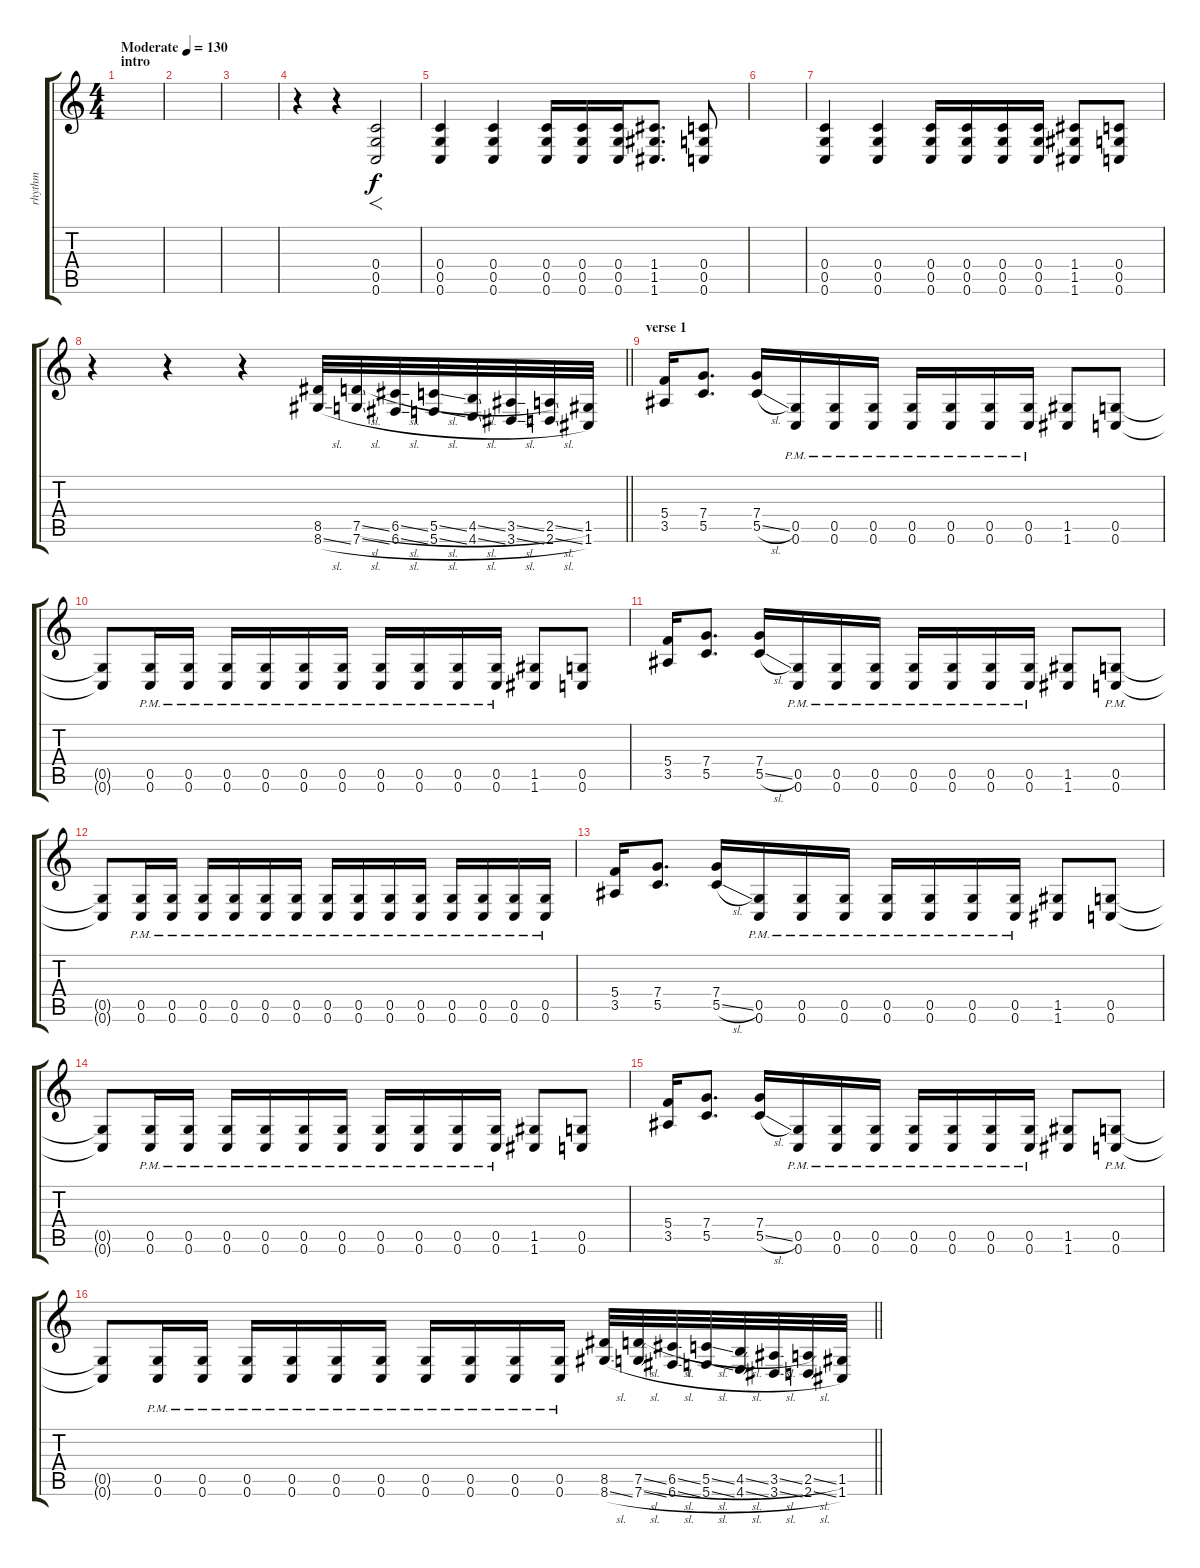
\track ("rhythm" "rhythm") {instrument distortionguitar}
\staff {score tabs}
\tuning (D4 A3 F3 C3 G2 C2) {hide}
\ts (4 4)
\section ("" "intro")
\tempo (130 "Moderate")
\clef g2
\ks c
|
|
|
r.4 r.4 (0.4 0.5 0.6).2{f} |
(0.4 0.5 0.6).4 (0.4 0.5 0.6).4 (0.4 0.5 0.6).16 (0.4 0.5 0.6).16 (0.4 0.5 0.6).16 (1.4 1.5 1.6).8{d} (0.4 0.5 0.6).8 |
|
(0.4 0.5 0.6).4 (0.4 0.5 0.6).4 (0.4 0.5 0.6).16 (0.4 0.5 0.6).16 (0.4 0.5 0.6).16 (0.4 0.5 0.6).16 (1.4 1.5 1.6).8 (0.4 0.5 0.6).8 |
\barLineRight lightlight
r.4 r.4 r.4 (8.5 8.6{sl}).32 (7.5{sl} 7.6{sl}).32 (6.5{sl} 6.6{sl}).32 (5.5{sl} 5.6{sl}).32 (4.5{sl} 4.6{sl}).32 (3.5{sl} 3.6{sl}).32 (2.5{sl} 2.6{sl}).32 (1.5 1.6).32 |
\section ("" "verse 1")
(5.4 3.5).16 (7.4 5.5).8{d} (7.4 5.5{sl}).16 (0.5{pm} 0.6{pm}).16 (0.5{pm} 0.6{pm}).16 (0.5{pm} 0.6{pm}).16 (0.5{pm} 0.6{pm}).16 (0.5{pm} 0.6{pm}).16 (0.5{pm} 0.6{pm}).16 (0.5{pm} 0.6{pm}).16 (1.5 1.6).8 (0.5 0.6).8 |
(0.5{t} 0.6{t}).8 (0.5{pm} 0.6{pm}).16 (0.5{pm} 0.6{pm}).16 (0.5{pm} 0.6{pm}).16 (0.5{pm} 0.6{pm}).16 (0.5{pm} 0.6{pm}).16 (0.5{pm} 0.6{pm}).16 (0.5{pm} 0.6{pm}).16 (0.5{pm} 0.6{pm}).16 (0.5{pm} 0.6{pm}).16 (0.5{pm} 0.6{pm}).16 (1.5 1.6).8 (0.5 0.6).8 |
(5.4 3.5).16 (7.4 5.5).8{d} (7.4 5.5{sl}).16 (0.5{pm} 0.6{pm}).16 (0.5{pm} 0.6{pm}).16 (0.5{pm} 0.6{pm}).16 (0.5{pm} 0.6{pm}).16 (0.5{pm} 0.6{pm}).16 (0.5{pm} 0.6{pm}).16 (0.5{pm} 0.6{pm}).16 (1.5 1.6).8 (0.5{pm} 0.6{pm}).8 |
(0.5{t} 0.6{t}).8 (0.5{pm} 0.6{pm}).16 (0.5{pm} 0.6{pm}).16 (0.5{pm} 0.6{pm}).16 (0.5{pm} 0.6{pm}).16 (0.5{pm} 0.6{pm}).16 (0.5{pm} 0.6{pm}).16 (0.5{pm} 0.6{pm}).16 (0.5{pm} 0.6{pm}).16 (0.5{pm} 0.6{pm}).16 (0.5{pm} 0.6{pm}).16 (0.5{pm} 0.6{pm}).16 (0.5{pm} 0.6{pm}).16 (0.5{pm} 0.6{pm}).16 (0.5{pm} 0.6{pm}).16 |
(5.4 3.5).16 (7.4 5.5).8{d} (7.4 5.5{sl}).16 (0.5{pm} 0.6{pm}).16 (0.5{pm} 0.6{pm}).16 (0.5{pm} 0.6{pm}).16 (0.5{pm} 0.6{pm}).16 (0.5{pm} 0.6{pm}).16 (0.5{pm} 0.6{pm}).16 (0.5{pm} 0.6{pm}).16 (1.5 1.6).8 (0.5 0.6).8 |
(0.5{t} 0.6{t}).8 (0.5{pm} 0.6{pm}).16 (0.5{pm} 0.6{pm}).16 (0.5{pm} 0.6{pm}).16 (0.5{pm} 0.6{pm}).16 (0.5{pm} 0.6{pm}).16 (0.5{pm} 0.6{pm}).16 (0.5{pm} 0.6{pm}).16 (0.5{pm} 0.6{pm}).16 (0.5{pm} 0.6{pm}).16 (0.5{pm} 0.6{pm}).16 (1.5 1.6).8 (0.5 0.6).8 |
(5.4 3.5).16 (7.4 5.5).8{d} (7.4 5.5{sl}).16 (0.5{pm} 0.6{pm}).16 (0.5{pm} 0.6{pm}).16 (0.5{pm} 0.6{pm}).16 (0.5{pm} 0.6{pm}).16 (0.5{pm} 0.6{pm}).16 (0.5{pm} 0.6{pm}).16 (0.5{pm} 0.6{pm}).16 (1.5 1.6).8 (0.5{pm} 0.6{pm}).8 |
\barLineRight lightlight
(0.5{t} 0.6{t}).8 (0.5{pm} 0.6{pm}).16 (0.5{pm} 0.6{pm}).16 (0.5{pm} 0.6{pm}).16 (0.5{pm} 0.6{pm}).16 (0.5{pm} 0.6{pm}).16 (0.5{pm} 0.6{pm}).16 (0.5{pm} 0.6{pm}).16 (0.5{pm} 0.6{pm}).16 (0.5{pm} 0.6{pm}).16 (0.5{pm} 0.6{pm}).16 (8.5 8.6{sl}).32 (7.5{sl} 7.6{sl}).32 (6.5{sl} 6.6{sl}).32 (5.5{sl} 5.6{sl}).32 (4.5{sl} 4.6{sl}).32 (3.5{sl} 3.6{sl}).32 (2.5{sl} 2.6{sl}).32 (1.5 1.6).32
